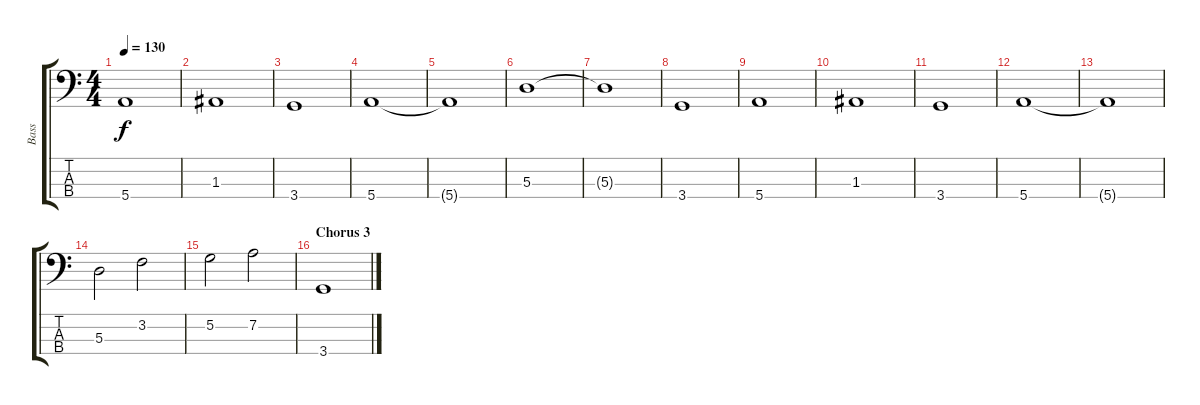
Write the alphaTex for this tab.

\track ("Bass" "Bass") {instrument electricbassfinger}
\staff {score tabs}
\tuning (G2 D2 A1 E1) {hide}
\ts (4 4)
\tempo 130
\clef f4
\ks c
5.4.1{dy f} |
1.3.1 |
3.4.1 |
5.4.1 |
5.4{t}.1 |
5.3.1 |
5.3{t}.1 |
3.4.1 |
5.4.1 |
1.3.1 |
3.4.1 |
5.4.1 |
5.4{t}.1 |
5.3.2 3.2.2 |
5.2.2 7.2.2 |
\section ("" "Chorus 3")
3.4.1
